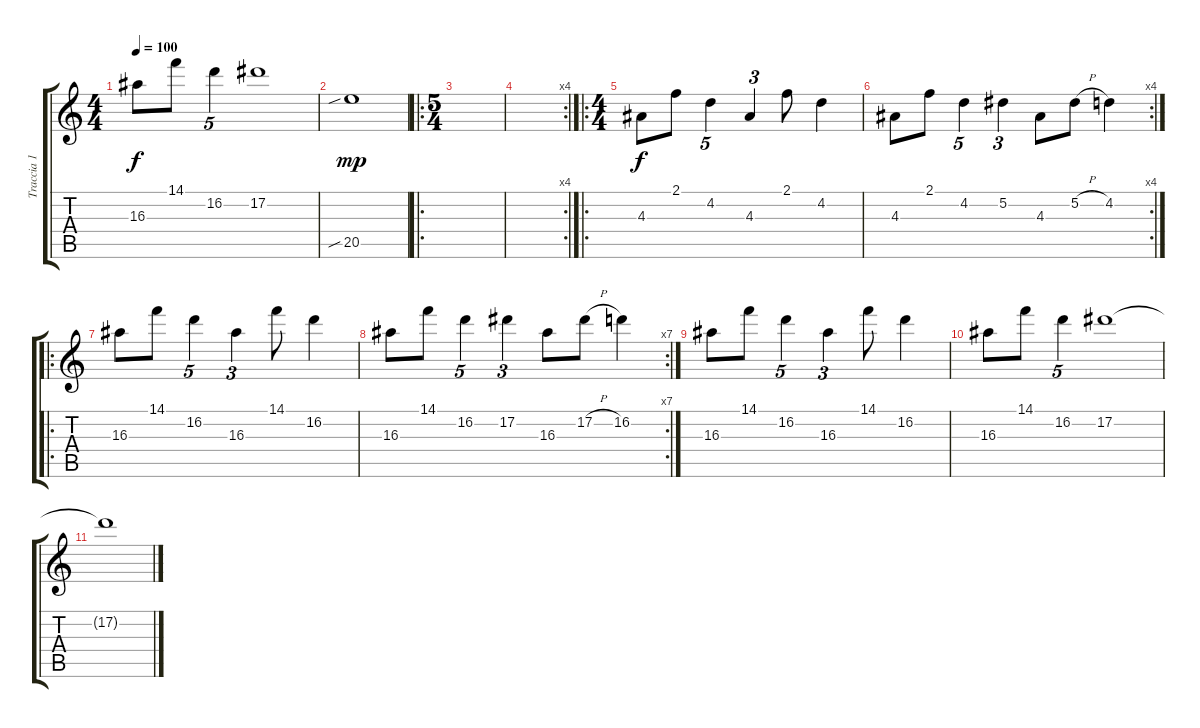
\track ("Traccia 1" "Traccia 1") {instrument electricguitarclean}
\staff {score tabs}
\tuning (Eb4 Bb3 Gb3 Db3 Ab2 Eb2) {hide}
\ts (4 4)
\tempo 100
\clef g2
\ks c
16.3.8{dy f} 14.1.8 16.2.4{tu (5 4)} 17.2.1 |
20.5{sib}.1{dy mp} |
\ro
\ts (5 4)
|
\rc 4
|
\ro
\ts (4 4)
4.3.8{dy f} 2.1.8 4.2.4{tu (5 4)} 4.3.4{tu (3 2)} 2.1.8 4.2.4 |
\rc 4
4.3.8 2.1.8 4.2.4{tu (5 4)} 5.2.4{tu (3 2)} 4.3.8 5.2{h}.8 4.2.4 |
\ro
16.3.8 14.1.8 16.2.4{tu (5 4)} 16.3.4{tu (3 2)} 14.1.8 16.2.4 |
\rc 7
16.3.8 14.1.8 16.2.4{tu (5 4)} 17.2.4{tu (3 2)} 16.3.8 17.2{h}.8 16.2.4 |
16.3.8 14.1.8 16.2.4{tu (5 4)} 16.3.4{tu (3 2)} 14.1.8 16.2.4 |
16.3.8 14.1.8 16.2.4{tu (5 4)} 17.2.1 |
17.2{t}.1
